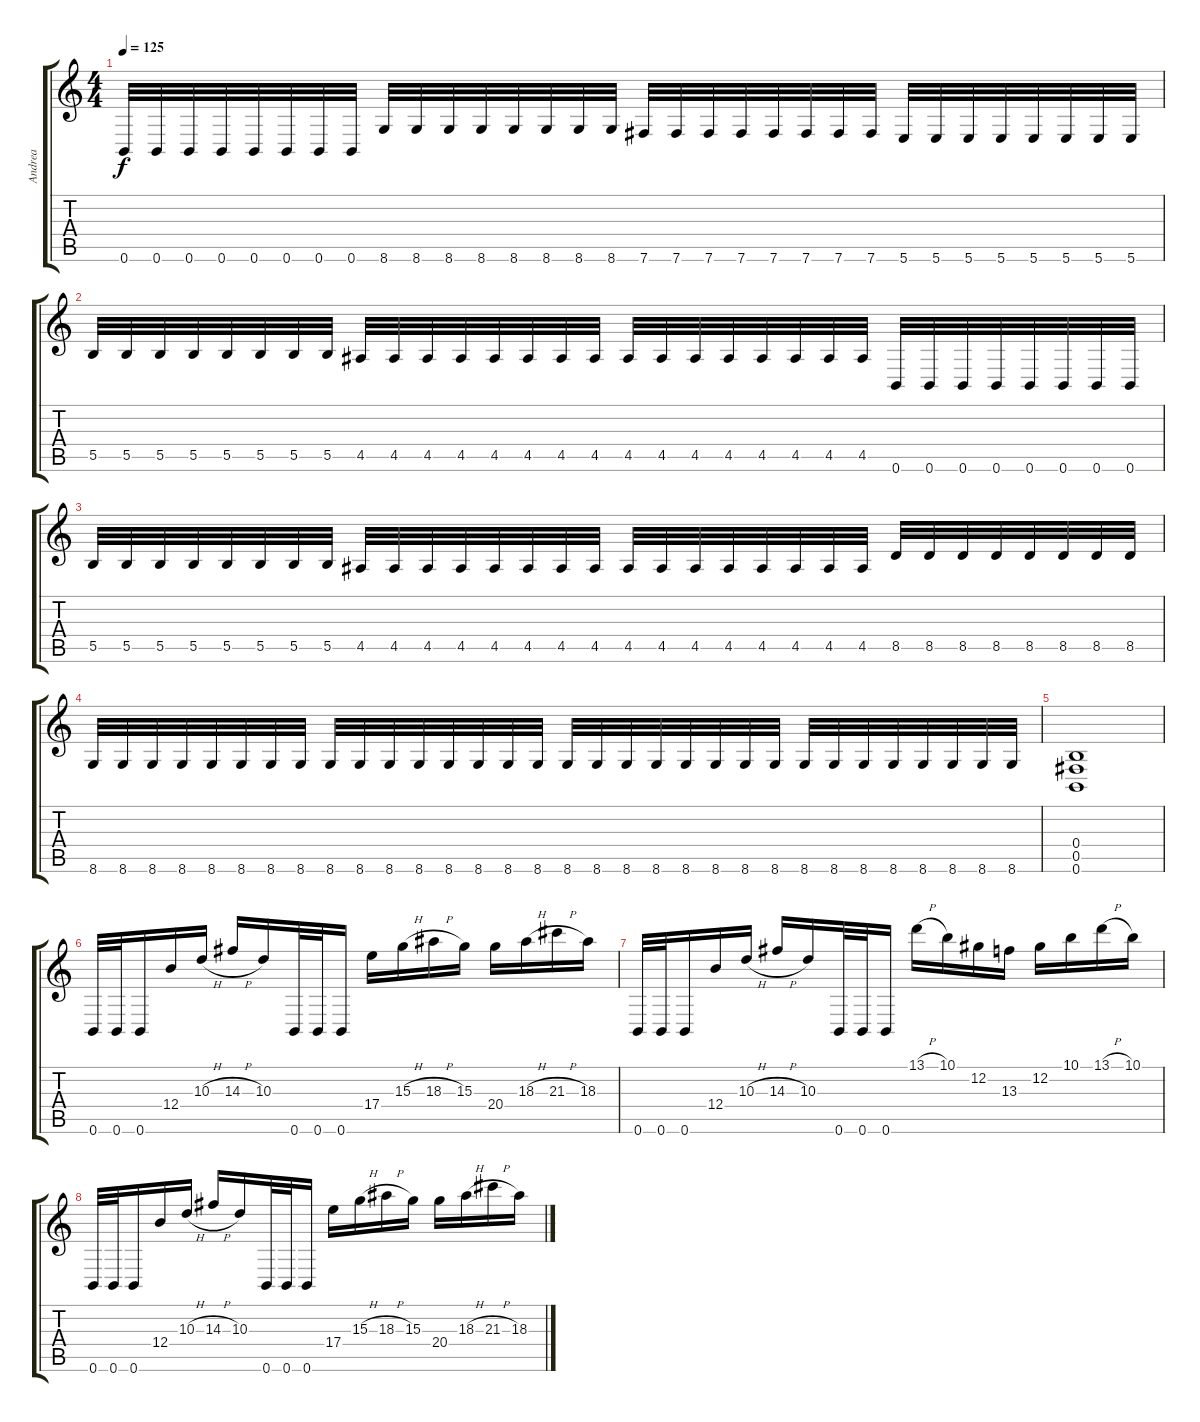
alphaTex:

\track ("Andrea" "Andrea") {instrument distortionguitar}
\staff {score tabs}
\tuning (Db4 Ab3 E3 B2 Gb2 B1) {hide}
\ts (4 4)
\tempo 125
\clef g2
\ks c
0.6.32{dy f} 0.6.32 0.6.32 0.6.32 0.6.32 0.6.32 0.6.32 0.6.32 8.6.32 8.6.32 8.6.32 8.6.32 8.6.32 8.6.32 8.6.32 8.6.32 7.6.32 7.6.32 7.6.32 7.6.32 7.6.32 7.6.32 7.6.32 7.6.32 5.6.32 5.6.32 5.6.32 5.6.32 5.6.32 5.6.32 5.6.32 5.6.32 |
5.5.32 5.5.32 5.5.32 5.5.32 5.5.32 5.5.32 5.5.32 5.5.32 4.5.32 4.5.32 4.5.32 4.5.32 4.5.32 4.5.32 4.5.32 4.5.32 4.5.32 4.5.32 4.5.32 4.5.32 4.5.32 4.5.32 4.5.32 4.5.32 0.6.32 0.6.32 0.6.32 0.6.32 0.6.32 0.6.32 0.6.32 0.6.32 |
5.5.32 5.5.32 5.5.32 5.5.32 5.5.32 5.5.32 5.5.32 5.5.32 4.5.32 4.5.32 4.5.32 4.5.32 4.5.32 4.5.32 4.5.32 4.5.32 4.5.32 4.5.32 4.5.32 4.5.32 4.5.32 4.5.32 4.5.32 4.5.32 8.5.32 8.5.32 8.5.32 8.5.32 8.5.32 8.5.32 8.5.32 8.5.32 |
8.6.32 8.6.32 8.6.32 8.6.32 8.6.32 8.6.32 8.6.32 8.6.32 8.6.32 8.6.32 8.6.32 8.6.32 8.6.32 8.6.32 8.6.32 8.6.32 8.6.32 8.6.32 8.6.32 8.6.32 8.6.32 8.6.32 8.6.32 8.6.32 8.6.32 8.6.32 8.6.32 8.6.32 8.6.32 8.6.32 8.6.32 8.6.32 |
(0.4 0.5 0.6).1 |
0.6.32 0.6.32 0.6.16 12.4.16 10.3{h}.16 14.3{h}.16 10.3.16 0.6.32 0.6.32 0.6.16 17.4.16 15.3{h}.16 18.3{h}.16 15.3.16 20.4.16 18.3{h}.16 21.3{h}.16 18.3.16 |
0.6.32 0.6.32 0.6.16 12.4.16 10.3{h}.16 14.3{h}.16 10.3.16 0.6.32 0.6.32 0.6.16 13.1{h}.16 10.1.16 12.2.16 13.3.16 12.2.16 10.1.16 13.1{h}.16 10.1.16 |
0.6.32 0.6.32 0.6.16 12.4.16 10.3{h}.16 14.3{h}.16 10.3.16 0.6.32 0.6.32 0.6.16 17.4.16 15.3{h}.16 18.3{h}.16 15.3.16 20.4.16 18.3{h}.16 21.3{h}.16 18.3.16
